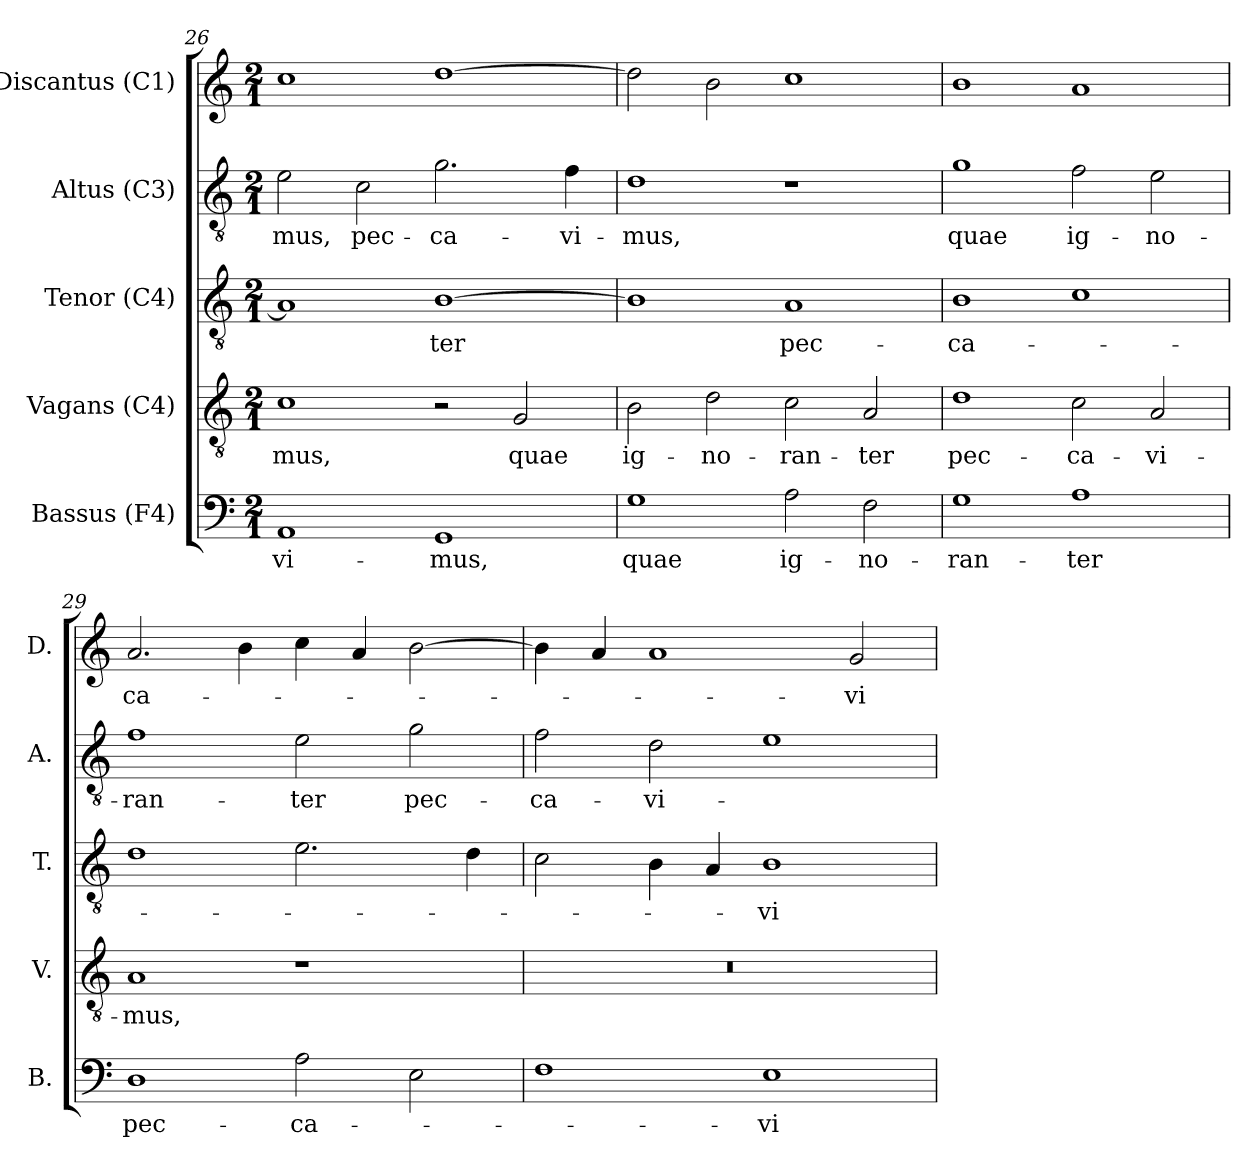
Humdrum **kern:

**kern	**text	**kern	**text	**kern	**text	**kern	**text	**kern	**text
*part5	*part5	*part4	*part4	*part3	*part3	*part2	*part2	*part1	*part1
*staff5	*staff5	*staff4	*staff4	*staff3	*staff3	*staff2	*staff2	*staff1	*staff1
*I"Bassus (F4)	*	*I"Vagans (C4)	*	*I"Tenor (C4)	*	*I"Altus (C3)	*	*I"Discantus (C1)	*
*I'B.	*	*I'V.	*	*I'T.	*	*I'A.	*	*I'D.	*
!!LO:PB:g=z
*clefF4	*	*clefGv2	*	*clefGv2	*	*clefGv2	*	*clefG2	*
*	*	*ITrd7c12	*	*ITrd7c12	*	*ITrd7c12	*	*	*
*k[]	*	*k[]	*	*k[]	*	*k[]	*	*k[]	*
*C:	*	*C:	*	*C:	*	*C:	*	*C:	*
*M2/1	*	*M2/1	*	*M2/1	*	*M2/1	*	*M2/1	*
=26	=26	=26	=26	=26	=26	=26	=26	=26	=26
!	!LO:LY:b:color=#000000	!	!	!	!	!	!	!	!
!	!	!	!LO:LY:b:color=#000000	!	!	!	!	!	!
!	!	!	!	!	!	!	!LO:LY:b:color=#000000	!	!
1AAi	-vi-	1Ci	-mus,	1AAi]	.	2Ei\	-mus,	1cci	.
!	!	!	!	!	!	!	!LO:LY:b:color=#000000	!	!
.	.	.	.	.	.	2Ci\	pec-	.	.
!	!LO:LY:b:color=#000000	!	!	!	!	!	!	!	!
!	!	!	!	!	!LO:LY:b:color=#000000	!	!	!	!
!	!	!	!	!	!	!	!LO:LY:b:color=#000000	!	!
1GGi	-mus,	2r	.	[1BBi	-ter	2.Gi\	-ca-	[1ddi	.
!	!	!	!LO:LY:b:color=#000000	!	!	!	!	!	!
.	.	2GGi/	quae	.	.	.	.	.	.
!	!	!	!	!	!	!	!LO:LY:b:color=#000000	!	!
.	.	.	.	.	.	4Fi\	-vi-	.	.
=27	=27	=27	=27	=27	=27	=27	=27	=27	=27
!	!LO:LY:b:color=#000000	!	!	!	!	!	!	!	!
!	!	!	!LO:LY:b:color=#000000	!	!	!	!	!	!
!	!	!	!	!	!	!	!LO:LY:b:color=#000000	!	!
1Gi	quae	2BBi\	ig-	1BBi]	.	1Di	-mus,	2ddi\]	.
!	!	!	!LO:LY:b:color=#000000	!	!	!	!	!	!
.	.	2Di\	-no-	.	.	.	.	2bi\	.
!	!LO:LY:b:color=#000000	!	!	!	!	!	!	!	!
!	!	!	!LO:LY:b:color=#000000	!	!	!	!	!	!
!	!	!	!	!	!LO:LY:b:color=#000000	!	!	!	!
2Ai\	ig-	2Ci\	-ran-	1AAi	pec-	1r	.	1cci	.
!	!LO:LY:b:color=#000000	!	!	!	!	!	!	!	!
!	!	!	!LO:LY:b:color=#000000	!	!	!	!	!	!
2Fi\	-no-	2AAi/	-ter	.	.	.	.	.	.
=28	=28	=28	=28	=28	=28	=28	=28	=28	=28
!	!LO:LY:b:color=#000000	!	!	!	!	!	!	!	!
!	!	!	!LO:LY:b:color=#000000	!	!	!	!	!	!
!	!	!	!	!	!LO:LY:b:color=#000000	!	!	!	!
!	!	!	!	!	!	!	!LO:LY:b:color=#000000	!	!
1Gi	-ran-	1Di	pec-	1BBi	-ca-	1Gi	quae	1bi	.
!	!LO:LY:b:color=#000000	!	!	!	!	!	!	!	!
!	!	!	!LO:LY:b:color=#000000	!	!	!	!	!	!
!	!	!	!	!	!	!	!LO:LY:b:color=#000000	!	!
1Ai	-ter	2Ci\	-ca-	1Ci	.	2Fi\	ig-	1ai	.
!	!	!	!LO:LY:b:color=#000000	!	!	!	!	!	!
!	!	!	!	!	!	!	!LO:LY:b:color=#000000	!	!
.	.	2AAi/	-vi-	.	.	2Ei\	-no-	.	.
=29	=29	=29	=29	=29	=29	=29	=29	=29	=29
!	!LO:LY:b:color=#000000	!	!	!	!	!	!	!	!
!	!	!	!LO:LY:b:color=#000000	!	!	!	!	!	!
!	!	!	!	!	!	!	!LO:LY:b:color=#000000	!	!
!	!	!	!	!	!	!	!	!	!LO:LY:b:color=#000000
1Di	pec-	1AAi	-mus,	1Di	.	1Fi	-ran-	2.ai/	-ca-
.	.	.	.	.	.	.	.	4bi\	.
!	!LO:LY:b:color=#000000	!	!	!	!	!	!	!	!
!	!	!	!	!	!	!	!LO:LY:b:color=#000000	!	!
2Ai\	-ca-	1r	.	2.Ei\	.	2Ei\	-ter	4cci\	.
.	.	.	.	.	.	.	.	4ai/	.
!	!	!	!	!	!	!	!LO:LY:b:color=#000000	!	!
2Ei\	.	.	.	.	.	2Gi\	pec-	[2bi\	.
.	.	.	.	4Di\	.	.	.	.	.
=30	=30	=30	=30	=30	=30	=30	=30	=30	=30
!	!	!LO:N:vis=1	!	!	!	!	!	!	!
!	!	!	!	!	!	!	!LO:LY:b:color=#000000	!	!
1Fi	.	0r	.	2Ci\	.	2Fi\	-ca-	4bi\]	.
.	.	.	.	.	.	.	.	4ai/	.
!	!	!	!	!	!	!	!LO:LY:b:color=#000000	!	!
.	.	.	.	4BBi\	.	2Di\	-vi-	1ai	.
.	.	.	.	4AAi/	.	.	.	.	.
!	!LO:LY:b:color=#000000	!	!	!	!	!	!	!	!
!	!	!	!	!	!LO:LY:b:color=#000000	!	!	!	!
1Ei	-vi-	.	.	1BBi	-vi-	1Ei	.	.	.
!	!	!	!	!	!	!	!	!	!LO:LY:b:color=#000000
.	.	.	.	.	.	.	.	2gi/	-vi-
=	=	=	=	=	=	=	=	=	=
*-	*-	*-	*-	*-	*-	*-	*-	*-	*-
